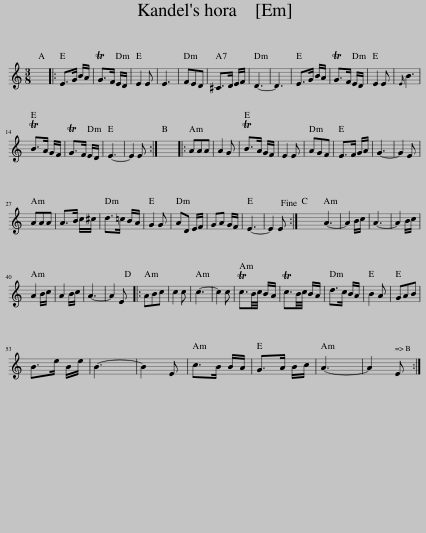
X:1
L:1/8
M:3/8
I:linebreak $
K:C
V:1 treble
V:1
 x3 |: E>G B/A/ | TG>F E/D/ | E2 E | E3 | %5
 FED | ^C>D E/F/ | D3- | D3 | E>G B/A/ | %10
 TG>F E/D/ | E2 E |{E} B3 |$ TB>A G/F/ | TG>F E/D/ | %15
 E3- | E2 E :| x3 |: AAA | A2 G | %20
 TB>A G/F/ | E2 E | AGF | E>F G/A/ | G3- | %25
 G2 E |$ AAA | A>B c/^c/ | d>=c B/A/ | G2 G | %30
 AD E/F/ | GA G/F/ | E3- | E2 E!fine! :| x3 | %35
 A3- | A2 B/c/ | A3- | A2 B/c/ |$ A2 B/c/ | %40
 A2 B/c/ | A3- | A2 E |: ABc | c2 c | %45
 c3- | c2 c | Tc3/2B/4c/4 B/A/ | Tc3/2B/4c/4 B/A/ | d>c B/A/ | %50
 B2 A | GAB |$ B>e B/e/ | B3- | B2 E | %55
 c>B B/A/ | G>A B/c/ | A3- | A2 E :| %59
